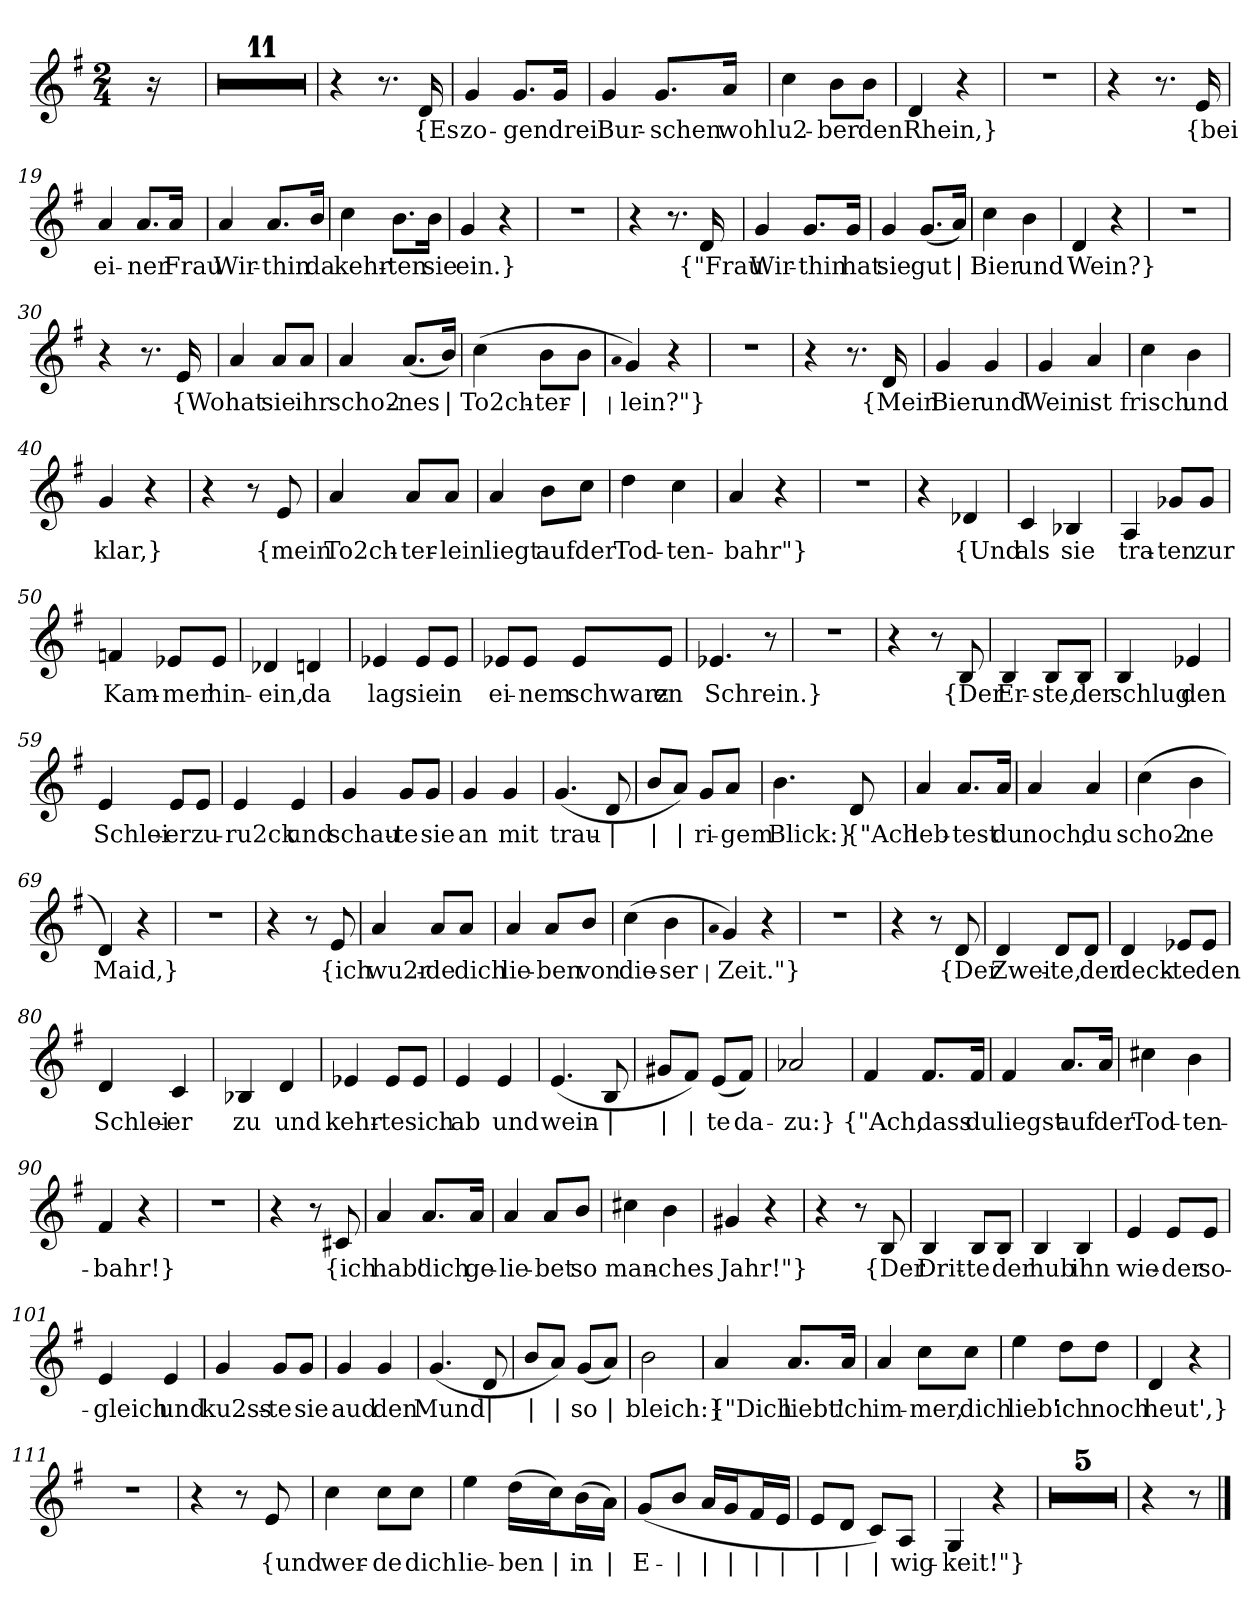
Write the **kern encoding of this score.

**kern	**text
*part1	*part1
*staff1	*staff1
*clefG2	*
*k[f#]	*
*M2/4	*
*MM120	*
=	=
16r	.
=1	=1
2r	.
=2	=2
2r	.
=3	=3
2r	.
=4	=4
2r	.
=5	=5
2r	.
=6	=6
2r	.
=7	=7
2r	.
=8	=8
2r	.
=9	=9
2r	.
=10	=10
2r	.
=11	=11
2r	.
=12	=12
4r	.
8.r	.
16d	{Es
=13	=13
4g	zo-
8.g/L	-gen
16g/Jk	drei
=14	=14
4g	Bur-
8.g/L	-schen
16a/Jk	wohl
=15	=15
4cc	u2-
8b\L	-ber
8b\J	den
=16	=16
4d	Rhein,}
4r	.
=17	=17
2r	.
=18	=18
4r	.
8.r	.
16e	{bei
=19	=19
4a	ei-
8.a/L	-ner
16a/Jk	Frau
=20	=20
4a	Wir-
8.a/L	-thin
16b/Jk	da
=21	=21
4cc	kehr-
8.b\L	-ten
16b\Jk	sie
=22	=22
4g	ein.}
4r	.
=23	=23
2r	.
=24	=24
4r	.
8.r	.
16d	{"Frau
=25	=25
4g	Wir-
8.g/L	-thin
16g/Jk	hat
=26	=26
4g	sie
(8.g/L	gut
16a/Jk)	|
=27	=27
4cc	Bier
4b	und
=28	=28
4d	Wein?}
4r	.
=29	=29
2r	.
=30	=30
4r	.
8.r	.
16e	{Wo
=31	=31
4a	hat
8a/L	sie
8a/J	ihr
=32	=32
4a	scho2-
(8.a/L	-nes
16b/Jk)	|
=33	=33
(4cc	To2ch-
8b\L	-ter-
8b\J	|
=34	=34
qa	|
4g)	-lein?"}
4r	.
=35	=35
2r	.
=36	=36
4r	.
8.r	.
16d	{Mein
=37	=37
4g	Bier
4g	und
=38	=38
4g	Wein
4a	ist
=39	=39
4cc	frisch
4b	und
=40	=40
4g	klar,}
4r	.
=41	=41
4r	.
8r	.
8e	{mein
=42	=42
4a	To2ch-
8a/L	-ter-
8a/J	-lein
=43	=43
4a	liegt
8b\L	auf
8cc\J	der
=44	=44
4dd	Tod-
4cc	-ten-
=45	=45
4a	-bahr"}
4r	.
=46	=46
2r	.
=47	=47
4r	.
4d-X	{Und
=48	=48
4c	als
4B-X	sie
=49	=49
4A	tra-
8g-X/L	-ten
8g-/J	zur
=50	=50
4fn	Kam-
8e-X/L	-mer
8e-/J	hin-
=51	=51
4d-X	-ein,
4dn	da
=52	=52
4e-X	lag
8e-/L	sie
8e-/J	in
=53	=53
8e-X/L	ei-
8e-/J	-nem
8e-/L	schwarz
8e-/J	en
=54	=54
4.e-X	Schrein.}
8r	.
=55	=55
2r	.
=56	=56
4r	.
8r	.
8B	{Der
=57	=57
4B	Er-
8B/L	-ste,
8B/J	der
=58	=58
4B	schlug
4e-X	den
=59	=59
4e	Schlei-
8e/L	-er
8e/J	zu-
=60	=60
4e	-ru2ck
4e	und
=61	=61
4g	schau-
8g/L	-te
8g/J	sie
=62	=62
4g	an
4g	mit
=63	=63
(4.g	trau-
8d	|
=64	=64
8b/L	|
8a/J)	|
8g/L	-ri-
8a/J	-gem
=65	=65
4.b	Blick:}
8d	{"Ach
=66	=66
4a	leb-
8.a/L	-test
16a/Jk	du
=67	=67
4a	noch,
4a	du
=68	=68
(4cc	scho2-
4b	-ne
=69	=69
4d)	Maid,}
4r	.
=70	=70
2r	.
=71	=71
4r	.
8r	.
8e	{ich
=72	=72
4a	wu2r-
8a/L	-de
8a/J	dich
=73	=73
4a	lie-
8a/L	-ben
8b/J	von
=74	=74
(4cc	die-
4b	-ser
=75	=75
qa	|
4g)	Zeit."}
4r	.
=76	=76
2r	.
=77	=77
4r	.
8r	.
8d	{Der
=78	=78
4d	Zwei-
8d/L	-te,
8d/J	der
=79	=79
4d	deck-
8e-X/L	-te
8e-/J	den
=80	=80
4d	Schlei-
4c	-er
=81	=81
4B-X	zu
4d	und
=82	=82
4e-X	kehr-
8e-/L	-te
8e-/J	sich
=83	=83
4e	ab
4e	und
=84	=84
(4.e	wein-
8B	|
=85	=85
8g#X/L	|
8f#/J)	|
(8e/L	-te
8f#/J)	da-
=86	=86
2a-X	-zu:}
=87	=87
4f#	{"Ach,
8.f#/L	dass
16f#/Jk	du
=88	=88
4f#	liegst
8.a/L	auf
16a/Jk	der
=89	=89
4cc#X	Tod-
4b	-ten-
=90	=90
4f#	-bahr!}
4r	.
=91	=91
2r	.
=92	=92
4r	.
8r	.
8c#X	{ich
=93	=93
4a	hab'
8.a/L	dich
16a/Jk	ge-
=94	=94
4a	-lie-
8a/L	-bet
8b/J	so
=95	=95
4cc#X	man-
4b	-ches
=96	=96
4g#X	Jahr!"}
4r	.
=97	=97
4r	.
8r	.
8B	{Der
=98	=98
4B	Drit-
8B/L	-te
8B/J	der
=99	=99
4B	hub
4B	ihn
=100	=100
4e	wie-
8e/L	-der
8e/J	so-
=101	=101
4e	-gleich
4e	und
=102	=102
4g	ku2ss-
8g/L	-te
8g/J	sie
=103	=103
4g	aud
4g	den
=104	=104
(4.g	Mund
8d	|
=105	=105
8b/L	|
8a/J)	|
(8g/L	so
8a/J)	|
=106	=106
2b	bleich:}
=107	=107
4a	{"Dich
8.a/L	liebt'
16a/Jk	ich
=108	=108
4a	im-
8cc\L	-mer,
8cc\J	dich
=109	=109
4ee	lieb'
8dd\L	ich
8dd\J	noch
=110	=110
4d	heut',}
4r	.
=111	=111
2r	.
=112	=112
4r	.
8r	.
8e	{und
=113	=113
4cc	wer-
8cc\L	-de
8cc\J	dich
=114	=114
4ee	lie-
(16dd\LL	-ben
16cc\J)	|
(16b\L	in
16a\JJ)	|
=115	=115
(8g/L	E-
8b/J	|
16a/LL	|
16g/J	|
16f#/L	|
16e/JJ	|
=116	=116
8e/L	|
8d/J	|
8c/L)	|
8A/J	-wig-
=117	=117
4G	-keit!"}
4r	.
=118	=118
2r	.
=119	=119
2r	.
=120	=120
2r	.
=121	=121
2r	.
=122	=122
2r	.
=123	=123
4r	.
8r	.
==	==
*-	*-
